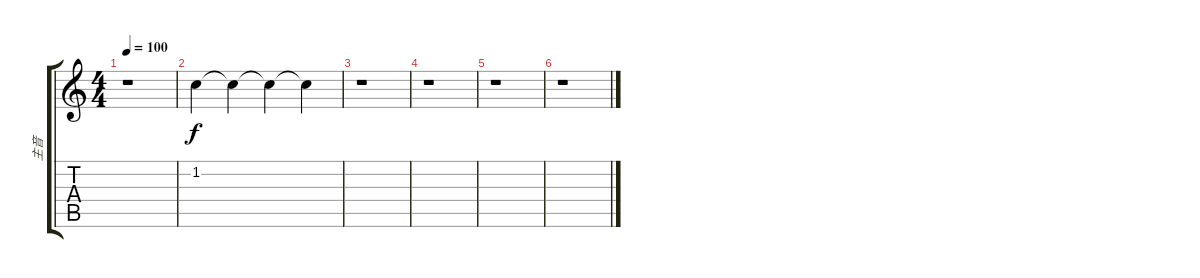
\track ("主音" "主音") {instrument fretlessbass}
\staff {score tabs}
\tuning (E4 B3 G3 D3 A2 E2) {hide}
\ts (4 4)
\tempo 100
\clef g2
\ks c
r.1{dy f} |
1.2.4 1.2{t}.4 1.2{t}.4 1.2{t}.4 |
r.1 |
r.1 |
r.1 |
r.1
